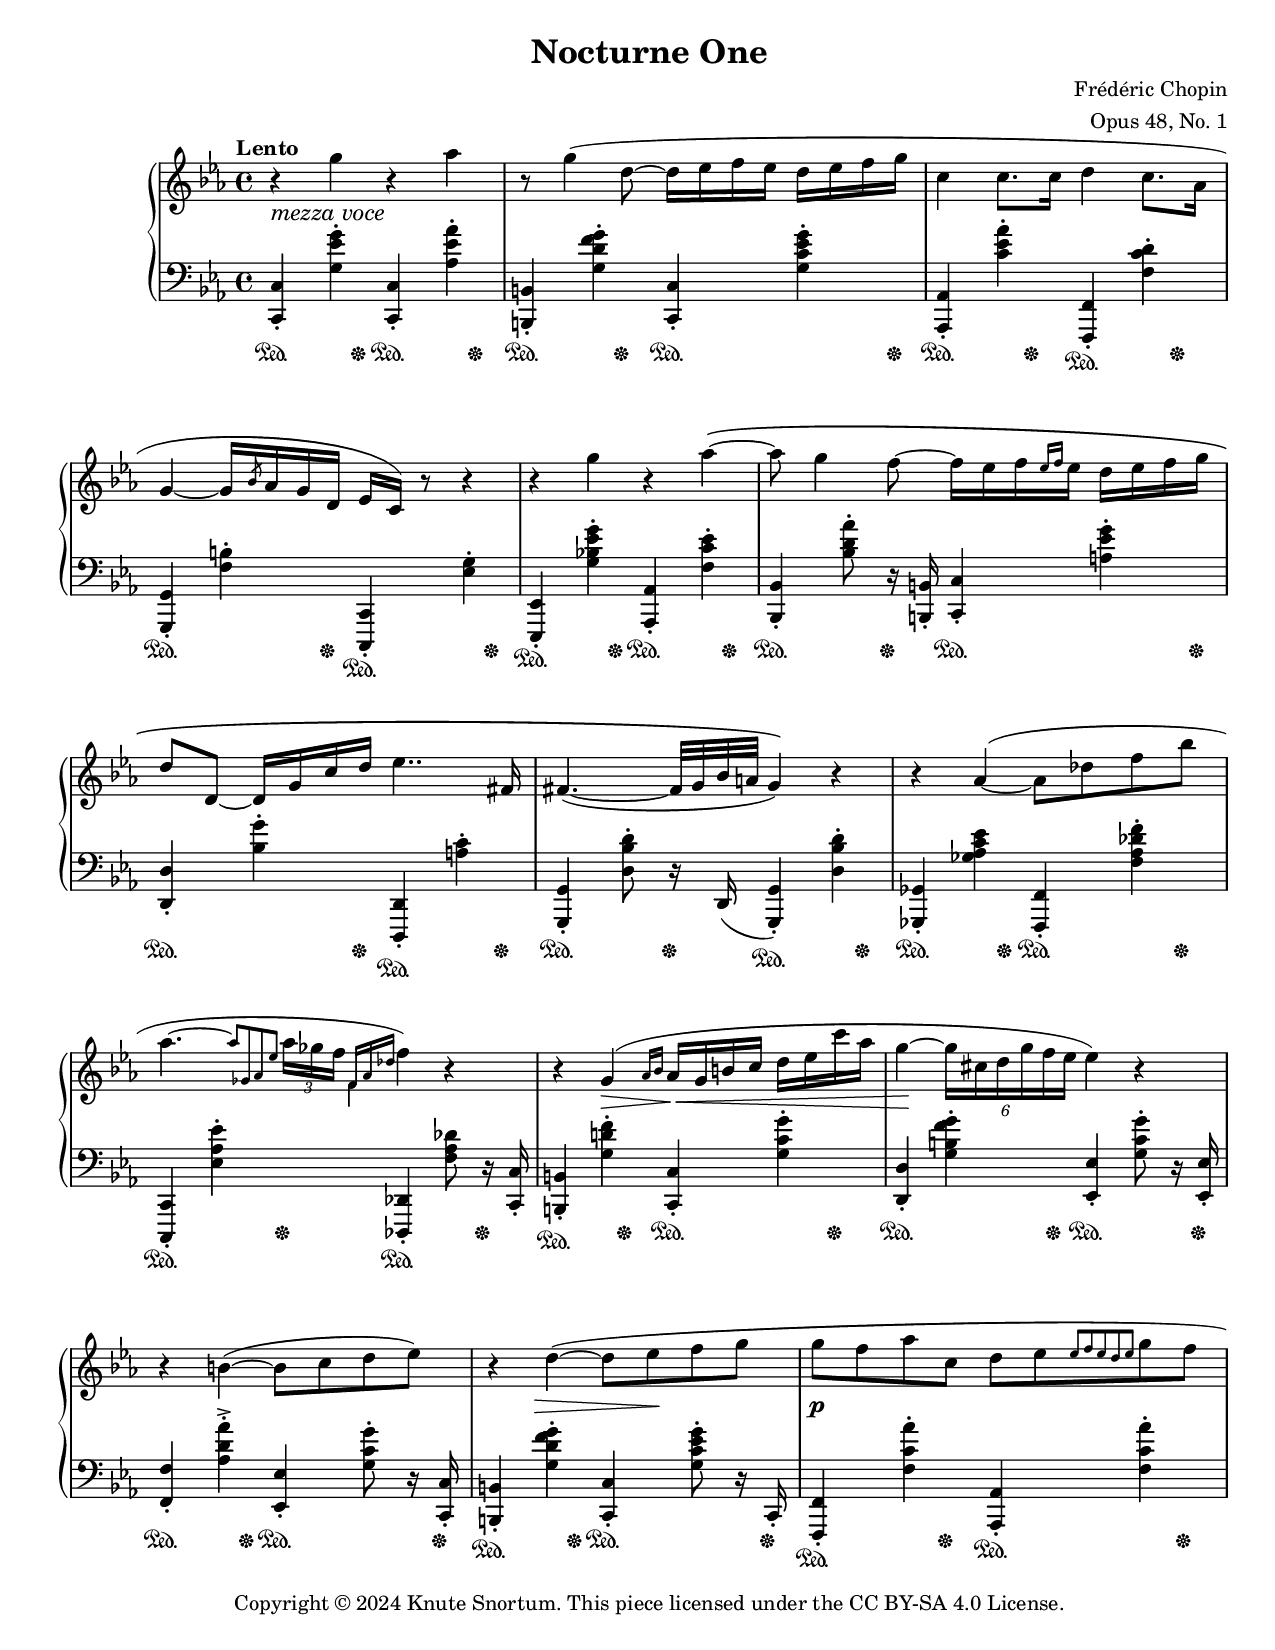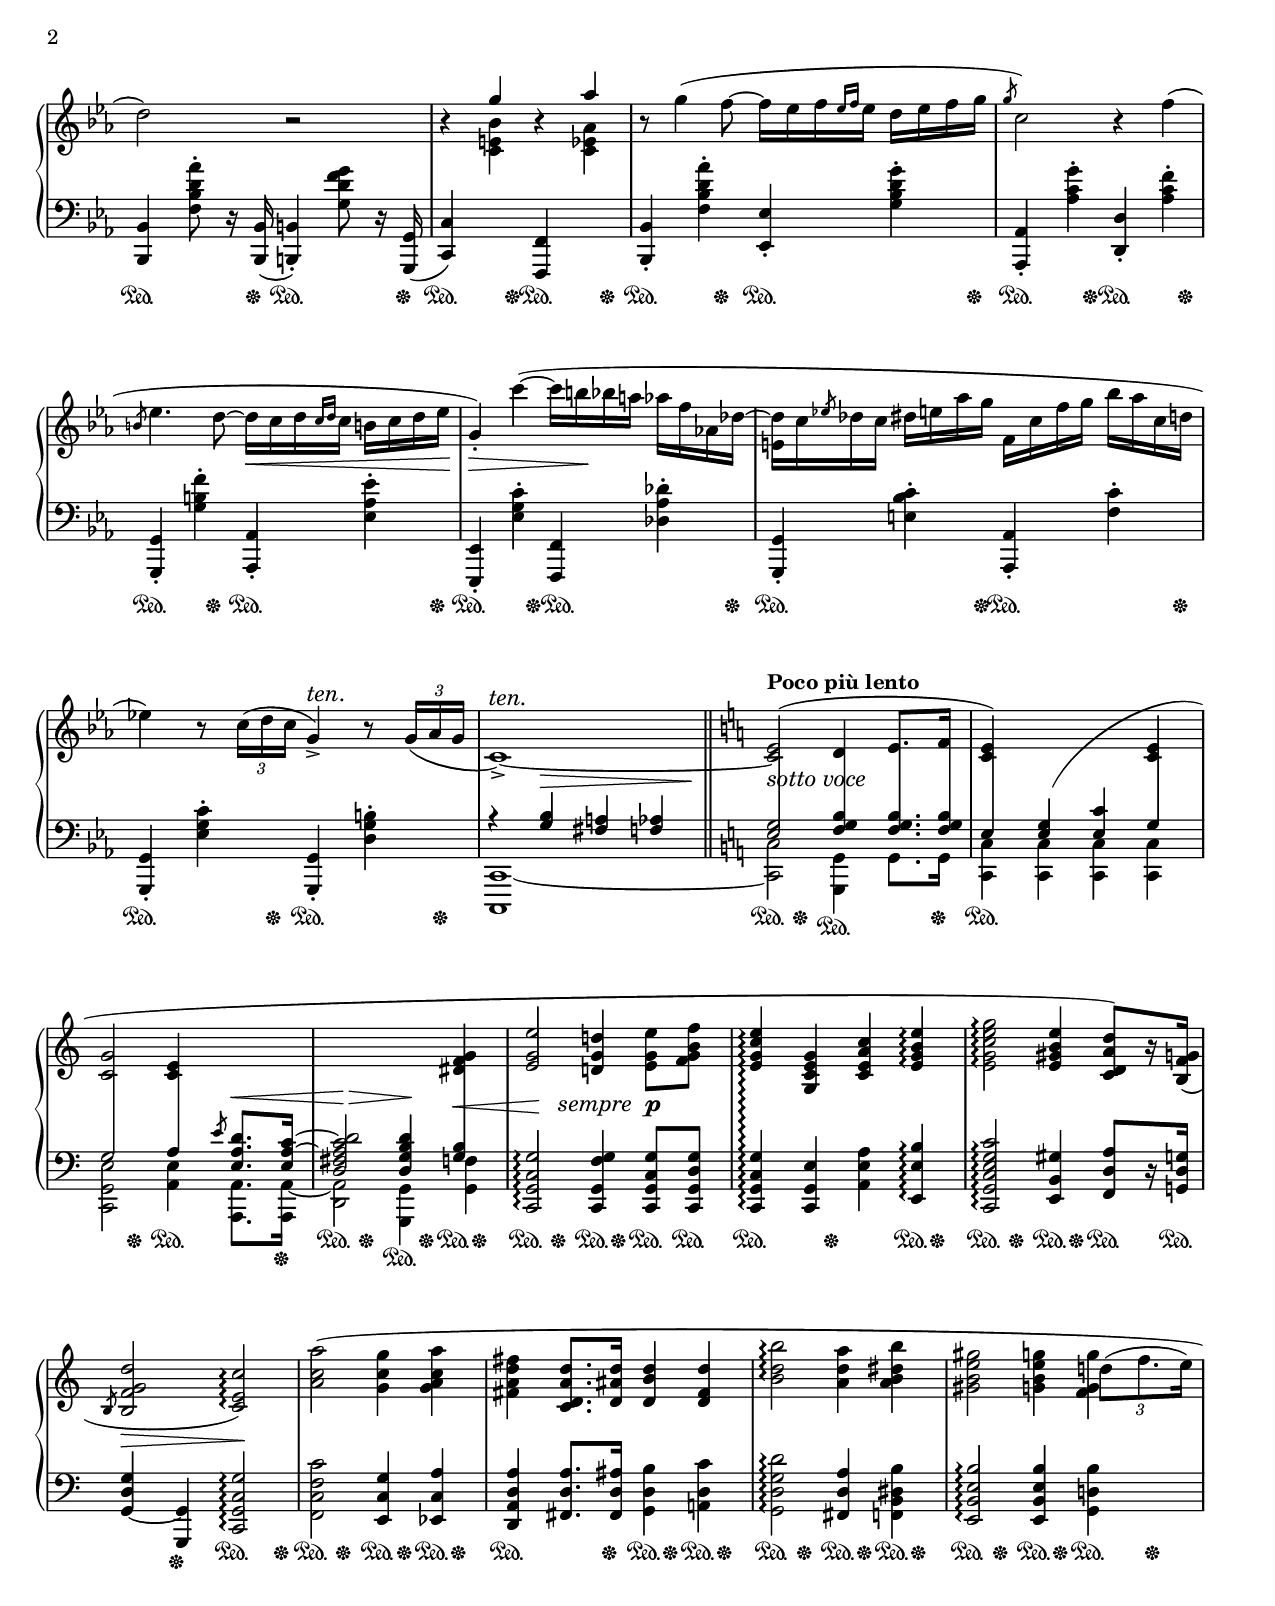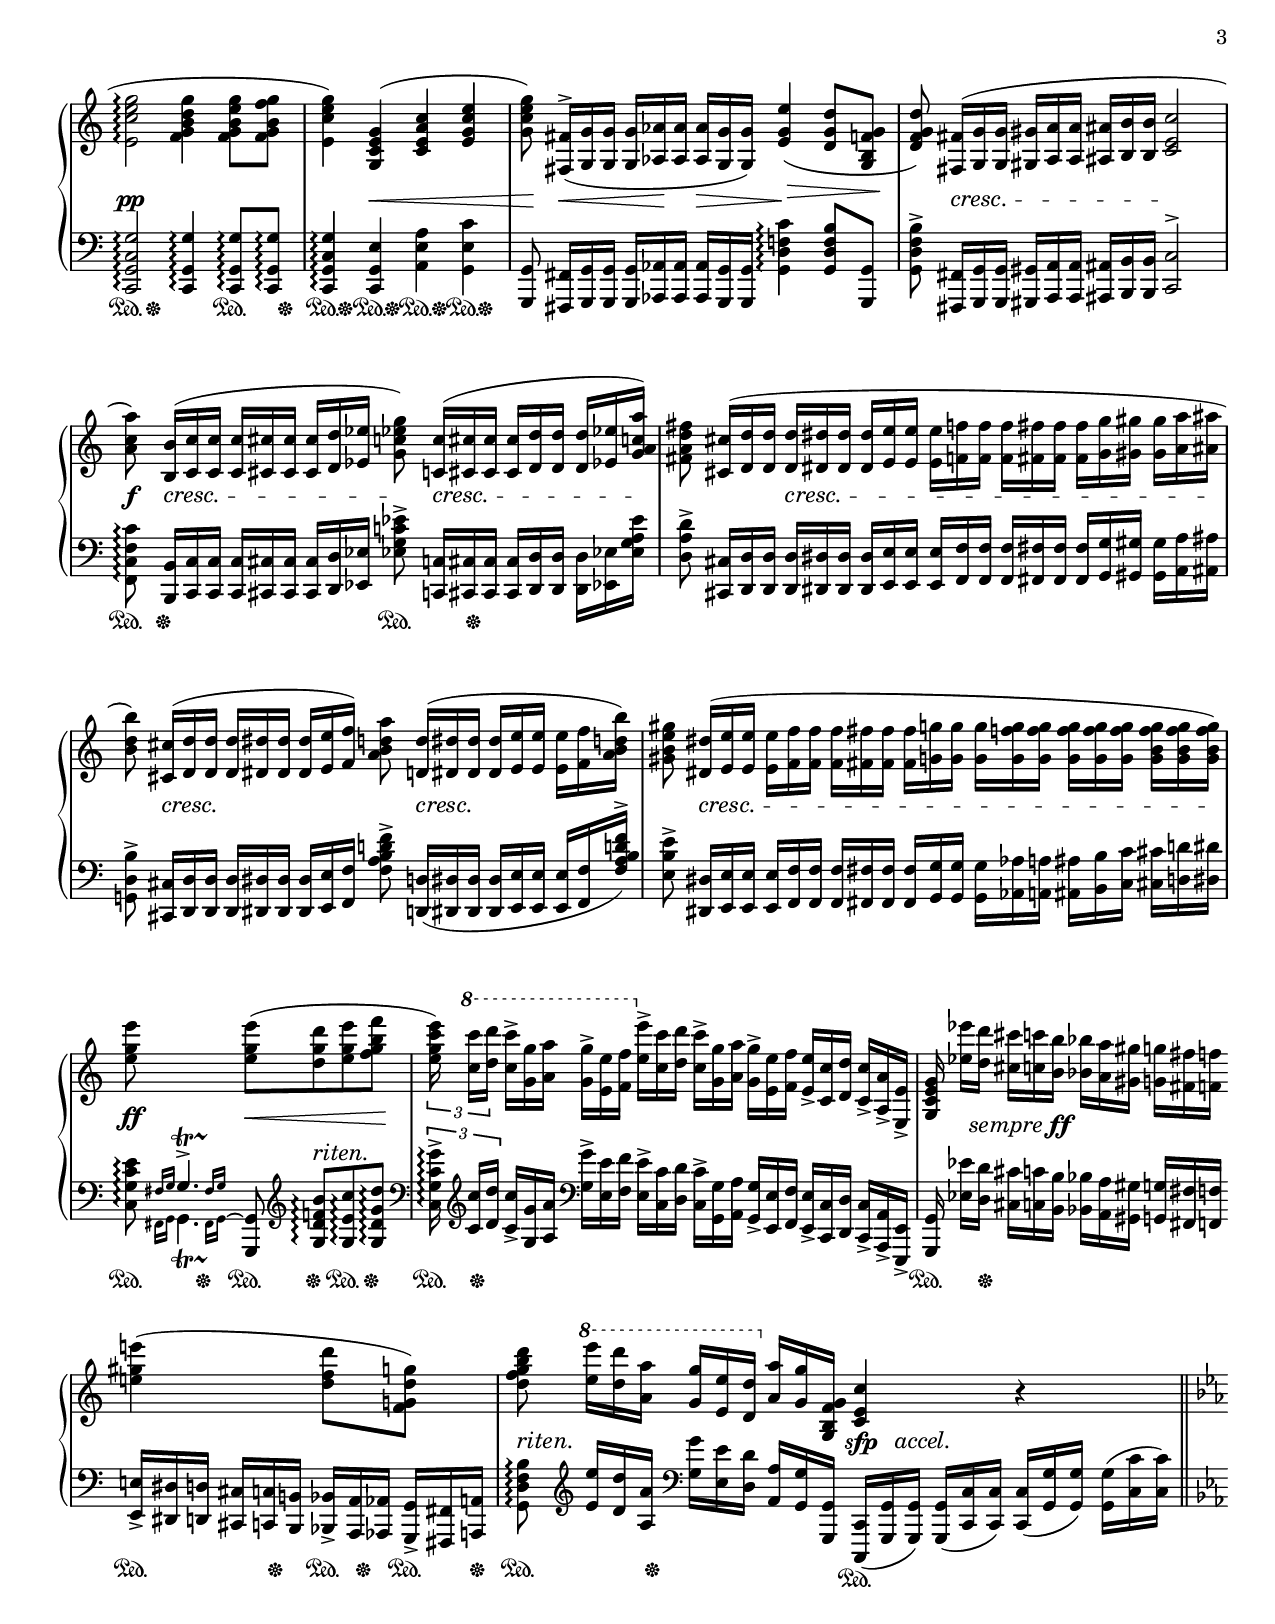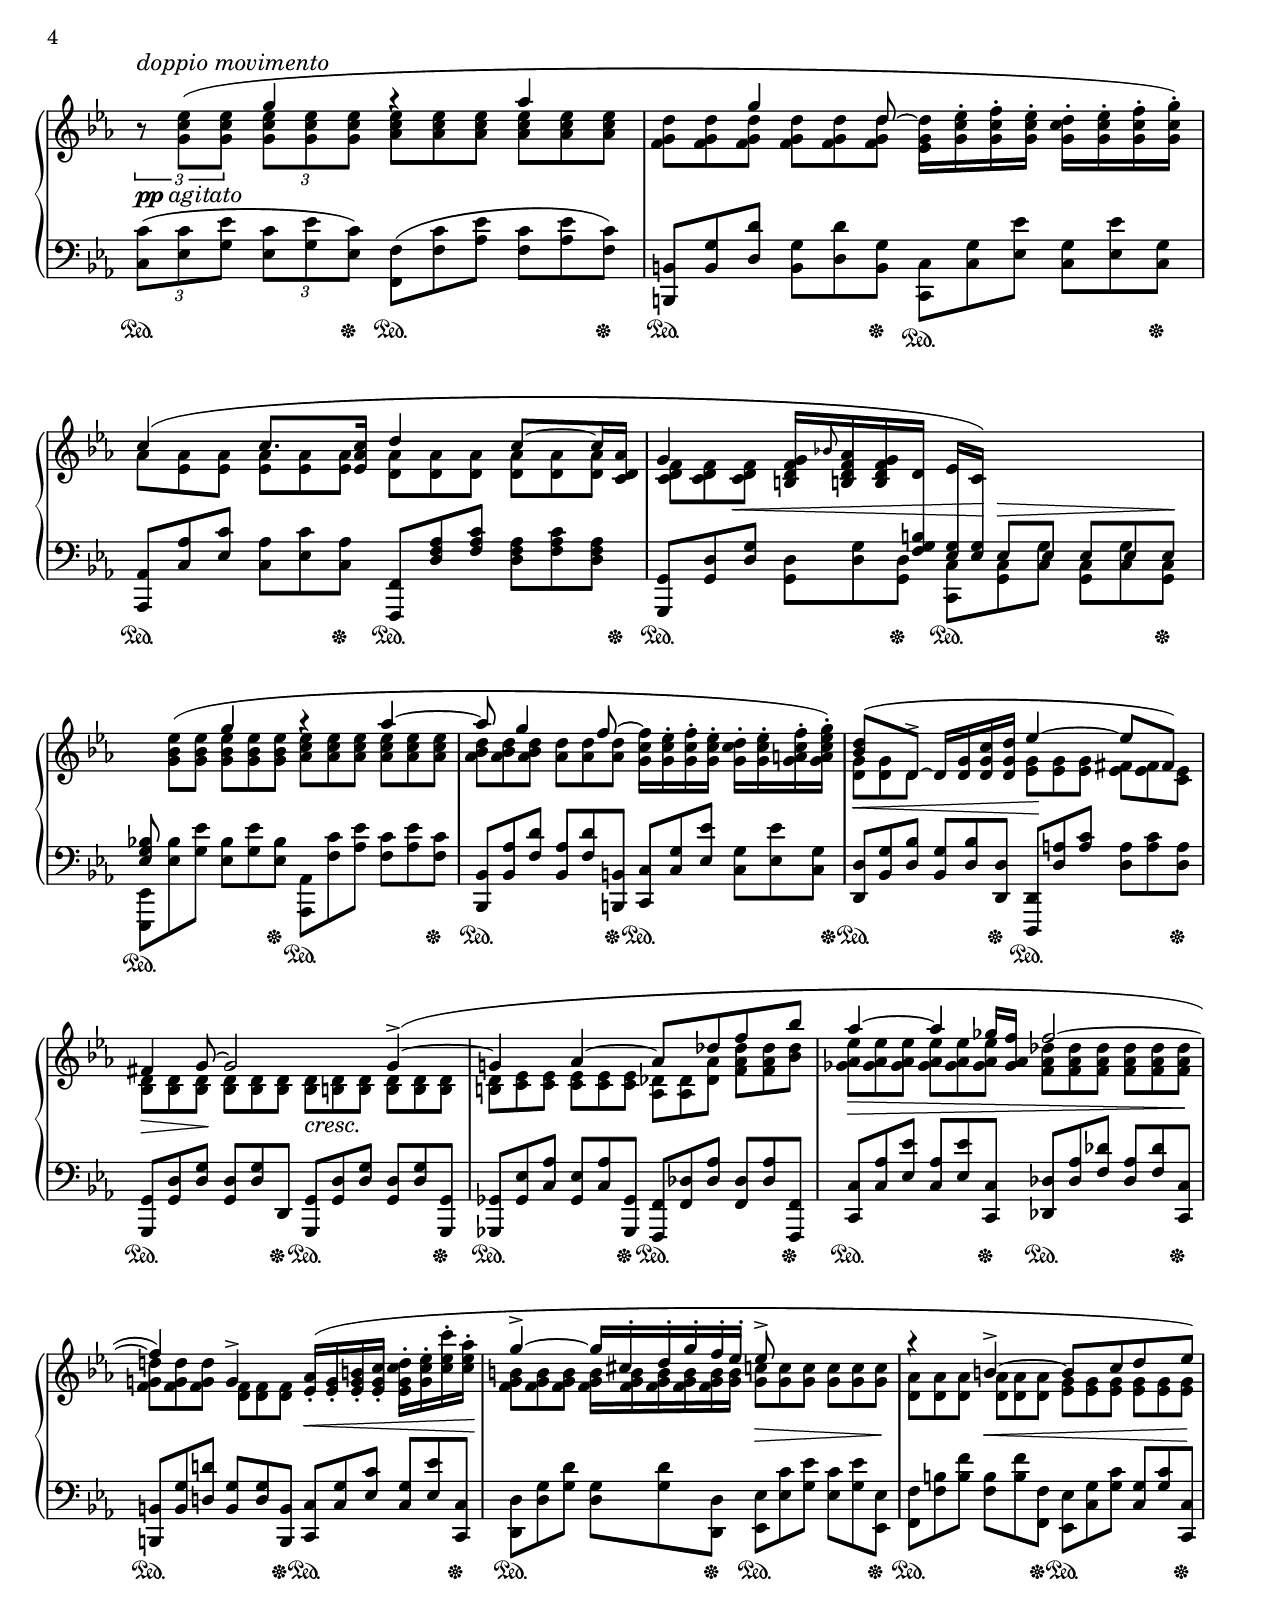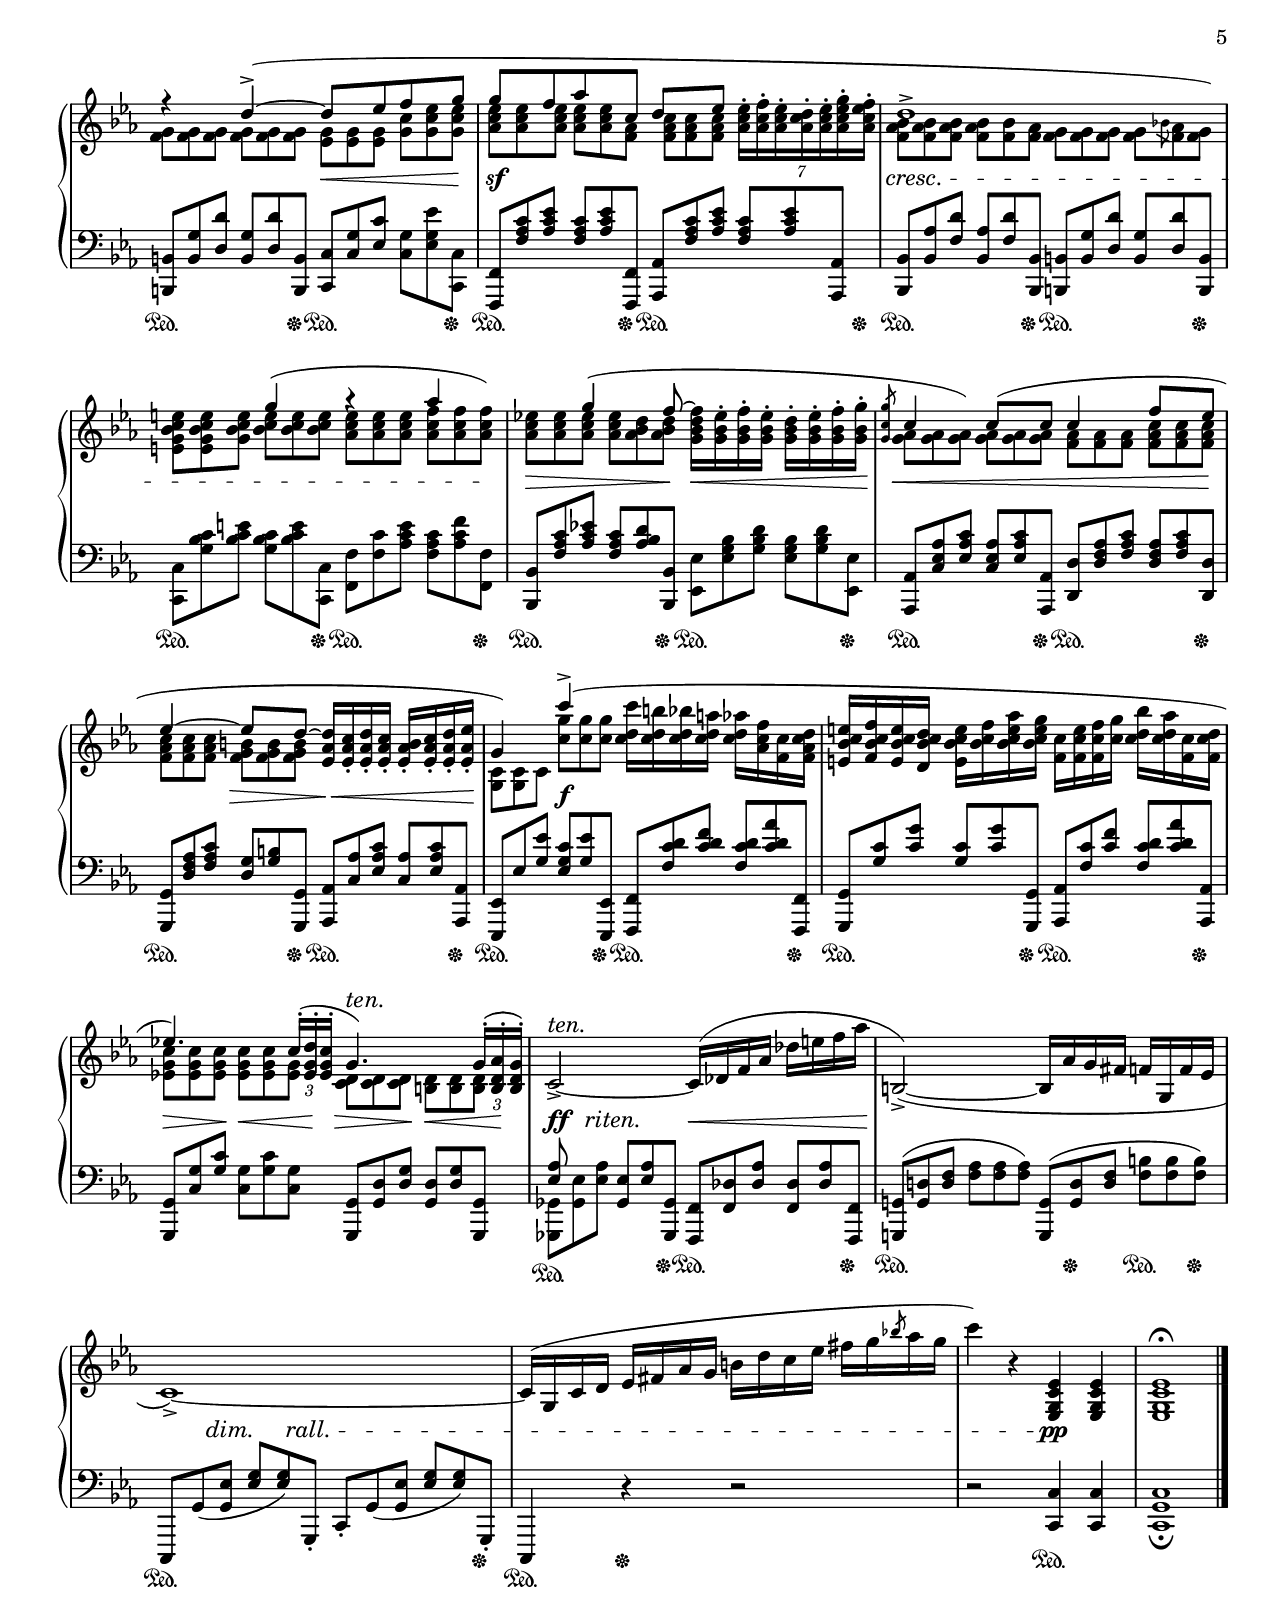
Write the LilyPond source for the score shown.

\version "2.24.0"

%...+....1....+....2....+....3....+....4....+....5....+....6....+....7....+....
\version "2.24.0"

#(set-global-staff-size 18)

\header {
  title = ##f
  composer = ##f
  opus = ##f
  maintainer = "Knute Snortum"
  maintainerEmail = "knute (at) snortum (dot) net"
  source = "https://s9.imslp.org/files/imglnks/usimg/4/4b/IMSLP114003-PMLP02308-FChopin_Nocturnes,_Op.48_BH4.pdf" % SrcA
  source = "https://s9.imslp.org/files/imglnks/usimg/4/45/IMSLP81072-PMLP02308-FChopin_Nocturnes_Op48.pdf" % SrcB
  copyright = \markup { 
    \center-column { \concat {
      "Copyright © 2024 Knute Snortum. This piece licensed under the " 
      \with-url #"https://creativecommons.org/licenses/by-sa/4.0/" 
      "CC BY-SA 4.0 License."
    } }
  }
}

\paper {
  ragged-right = ##f
  ragged-last-bottom = ##f
  min-systems-per-page = 5

  system-system-spacing =
    #'((basic-distance . 8) 
       (minimum-distance . 4)
       (padding . 2)
       (stretchability . 60)) % defaults: 12, 8, 1, 60

  last-bottom-spacing = 
    #'((basic-distance . 6)
       (minimum-distance . 4)
       (padding . 3)
       (stretchability . 30)) % defaults 1, 0, 1, 30
    
  top-system-spacing.minimum-distance = 10
    
  #(set-paper-size "letter")
  
  two-sided = ##t
  inner-margin = 12\mm
  outer-margin = 8\mm
    
  tocTitleMarkup = \markup \huge \bold \column {
    \fill-line { "Table of Contents" }
    \hspace #1
  }
  tocItemMarkup = \tocItemWithDotsMarkup
  print-all-headers = ##t
}

\layout {
  \context {
    \Score
    \omit BarNumber
    \override Slur.details.free-head-distance = 0.5 % 0.75
  }
  \context {
    \Voice
    \override Tie.minimum-length = 3
  }
  % Helps keep dynamics from intersecting the span bar line.
  \context { 
    \Dynamics
    \consists Pure_from_neighbor_engraver
    \remove Bar_engraver
  }
}

% Better dynamic performance
\midi {
  \context {
    \Staff
    \consists "Dynamic_performer"
  }
  \context {
    \Voice
    \remove "Dynamic_performer"
  }
  \context {
    \Score
    midiMinimumVolume = #0.20
    midiMaximumVolume = #0.99
  }  
}

%...+....1....+....2....+....3....+....4....+....5....+....6....+....7....+....

\version "2.24.0"
\language "english"

\version "2.24.0"

%
% Scheme functions
%

dimRall =
  #(make-music 'DecrescendoEvent 'span-direction START 'span-type 'text
               'span-text "dim.     rall.")

%
% Redefine
%

staffUp   = \change Staff = "upper"
staffDown = \change Staff = "lower"

sd = \sustainOn
su = \sustainOff

hideNoteHead = \once {
  \omit Stem
  \omit Dots
  \omit Flag
  \hideNotes
  \override NoteColumn.ignore-collision = ##t
}

tupletOff = {
  \omit TupletNumber
  \omit TupletBracket
}
tupletOn = {
  \undo \omit TupletNumber
  \undo \omit TupletBracket
}

connectArpeggios = \set Score.connectArpeggios = ##t
disconnectArpeggios = \set Score.connectArpeggios = ##f
tieToNextNote = \set tieWaitForNote = ##t

%
% Markup
%

mezzaVoce = \markup \large \italic "mezza voce"
sottoVoce = \markup \large \italic "sotto voce"
doppoiMovimento = \markup \large \italic "doppio movimento"
aTempo = \markup \large \italic "a tempo"
pocoRitenuto = \markup \large \italic "poco ritenuto"
ten = \markup \large \italic ten.
rit = \markup \large \italic rit.
rall = \markup \large \italic rall.
riten = \markup \large \italic riten.
accel = \markup \large \italic accel.
crescMarkup = \markup \large \italic cresc.
ritenuto = \markup \large \italic ritenuto
stretto = \markup \large \italic stretto
smorz = \markup \large \italic smorz.
sempreP = 
  \markup \whiteout \pad-markup #0.5 { \large \italic sempre \dynamic p }
sempreFf = \markup { \large \italic sempre \dynamic ff }
ppAgitato = \markup { \dynamic pp \large \italic agitato }
trillSharp = \markup \teeny \sharp


%%% Positions and shapes %%%

slurShapeA = \shape #'(
                        ((0 . 0) (0 . 0) (0 . 2) (0 . 2))
                        ((0 . 0) (0 . -1) (0 . 0) (0 . 0))
                        ) \etc
slurShapeB = \shape #'(
                        ((0 . 0.5) (0 . 0.5) (0 . 0) (0 . 0))
                        ((0 . 0) (0 . 0) (0 . 0) (0 . 0))
                        ) \etc
slurShapeC = \shape #'(
                        ((0 . 3) (0 . 3) (0 . 0) (0 . 0))
                        ((0 . 0) (0 . 0) (0 . 0) (0 . 1))
                        ) \etc
slurShapeD = \shape #'((0 . -1) (0 . -1) (0 . 0) (0 . 0)) \etc
slurShapeE = \shape #'(
                        ((0 . 3) (3 . 3) (0 . 0) (0 . 0.5))
                        ((0 . 0) (0 . 0) (0 . 0) (0 . 0))
                        ) \etc
slurShapeF = \shape #'((0 . 1) (0 . 3.5) (0 . 1) (0 . 0)) \etc
slurShapeG = \shape #'((0 . 1) (0 . 3.5) (0 . 1) (0 . 0)) \etc
slurShapeH = \shape #'(
                        ((0 . 3) (0 . 1.5) (0 . -1.5) (0 . 0))
                        ((0 . 0) (0 . 0) (0 . 0) (0 . 0))
                        ) \etc
slurShapeI = \shape #'((0 . -0.5) (0 . 2) (0 . 0) (0 . 0)) \etc
slurShapeJ = \shape #'((0 . 3) (0 . 3) (0 . 2.5) (0 . 2)) \etc
slurShapeK = \shape #'((0 . 2.5) (0 . 2.5) (0 . 2) (0 . 1)) \etc

tieShapeA = \shape #'((1.5 . 0.5) (2 . 0) (0 . 0) (0 . 0)) \etc

clefSpaceA = \once \override Score.Clef.X-extent = #'(-1 . 2.5)
clefSpaceB = \once \override Score.Clef.X-extent = #'(-0.25 . 1.5)
clefSpaceC = \once \override Score.Clef.X-extent = #'(1 . 1.5)

beamPositionsA = \once \override Beam.positions = #'(4 . 3)
beamPositionsB = \once \override Beam.positions = #'(3.5 . 4)
beamPositionsC = \once \override Beam.positions = #'(4 . 3)
beamPositionsD = \override Beam.positions = #'(4 . 4)
beamPositionsOff = \revert Beam.positions

%%% Music %%%

global = {
  \time 4/4
  \key c \minor
}

rightHandUpper = \relative {
  r4 g'' r af |
  r8 g4-\slurShapeA ( d8~  d16 ef f ef  d ef f g |
  c,4 c8. c16 d4 c8. af16 |
  g4~ \beamPositionsA g16 \slashedGrace { bf8*1/2 } af16 g d  ef c) r8 r4 |
  r4 g'' r af~-\slurShapeB \( |
  af8 g4 f8~ f16[ ef f \grace { ef16 f } ef]  d ef f g |
  d8 d,~ d16 g c d  ef4.. fs,16 |
  fs4.~( \beamPositionsB fs32 g bf a  g4)\) r |
  
  \barNumberCheck 9
  r4 af~-\slurShapeC ( af8 df f bf |
  af4.~ \grace { af8*1/2 gf, af ef' } \tuplet 3/2 { af16 gf f }
    \grace { << { f,16*1/2[ af df] } \\ { f,4*1/8 } >> } f'4) r |
  r4 g,( \grace { af16 bf } af g b c  d ef c' af |
  g4~ \tuplet 6/4 { g16 cs, d g f ef } ef4) r |
  r4 b4~( b8 c d ef) |
  r4 d~( d8 ef f g |
  g8 f af c,  d[ ef \grace { ef8*1/2 f ef d ef } g8 f] |
  d2) r |
  
  \barNumberCheck 17
  r4 \voiceOne g \oneVoice r \voiceOne af |
  \oneVoice r8 g4-\slurShapeD ( f8~ f16[ ef f \grace { ef f } ef]  d ef f g |
  \slashedGrace { g8*1/2 } c,2) r4 f( |
  \slashedGrace { b,8 } ef4. d8~ d16[ c d \grace { c16*1/2 d } c16]  b! c d
    ef |
  g,4-.) c'~( c16 b bf a  af f af,! df~ |
  \stemDown <e, df'>16[ c' \slashedGrace { ef!8*1/2 } df16 c]  ds e af g
    f, c' f g  bf af c, d |
  \stemNeutral ef!4) r8 \tuplet 3/2 { c16( d c } g4)->^\ten r8 
    \tuplet 3/2 { g16( af g } |
  c,1->~)^\ten | 
  \bar "||"
  \key c \major
  
  \barNumberCheck 25
  \voiceOne <c e>2( d4 e8. f16 |
  <c e>4) \staffDown <e, g>-\slurShapeE ( <e c'> \staffUp <c' e>4 | 
  <c g'>2 <c e>4 \staffDown \slashedGrace { e8 } <e, a d>8. <e a c>16~ |
  <d fs a c d>2 <d g b d>4 \staffUp <ds' f g>4 |
  \oneVoice <e g e'>2 <d! g d'!>4 <e g e'>8 <f g b f'> |
  \connectArpeggios <e g c e>4\arpeggio <g, c e g> <c e a c> 
    \disconnectArpeggios <e g b e>\arpeggio |
  <e g c e g>2\arpeggio <e gs b e>4 <c d a' d>8[) r16 <b f' g>16]( |
  \slashedGrace { b8*1/2 } <b f' g d'>2 <c e c'>)\arpeggio |
  
  \barNumberCheck 33
  <a' c a'>2( <g c g'>4 <g a c a'> |
  <fs a d fs>4 <c d a' d>8. <d as' d>16 <d b' d>4 <d fs d'> |
  <b' d b'>2\arpeggio <a d a'>4 <a b ds b'> |
  <gs b e gs>2 <g b e g>4 \voiceFour <f g g'> |
  \oneVoice <e c' e g>2\arpeggio <f g b d g>4 <f g b e g>8 < f g b f' g> |
  <e c' e g>4) <g, c e g>( <c e a c> <e g c e> |
  <g c e g>8)\noBeam \tupletOff \tuplet 3/2 8 { <fs, fs'>16^>( <g g'> q
    q[ <af af'> q]  q <g g'> q) } <e' g e'>4( <d g d'>8 <g, b f' g> |
  <d' f g d'>8)\noBeam \tuplet 3/2 8 { <fs, fs'>16( <g g'> q  <gs gs'>[ <a a'>
    q]  <as as'> <b b'> q } <c e c'>2 |
  
  \barNumberCheck 41
  <a' c a'>8)\noBeam \tuplet 3/2 8 { <b, b'>16( <c c'> q  q[ <cs cs'> q] 
    q <d d'> <ef ef'> } <g c ef! g>8)\noBeam \tuplet 3/2 8 { 
    <c, c'>16^( <cs cs'> q  q[ <d d'> q]  \stemUp q <ef! ef'!> <g a c a'>) } |
  \stemNeutral <fs a d fs>8\noBeam \tuplet 3/2 8 { <cs cs'>16( <d d'> q  q[ 
    <ds ds'> q]  q[ <e e'> q]  q[ <f f'> q]  q[ <fs fs'> q]  q[ <g g'> 
    <gs gs'>]  q[ <a a'> <as as'>] } |
  <b d b'>8)\noBeam \tuplet 3/2 8 { <cs, cs'>16^( <d d'> q  q[ <ds ds'> q] 
    q <e e'> <f f'>) } <a b d a'>8\noBeam \tuplet 3/2 8 { <d, d'>16( <ds ds'>
    q  q[ <e e'> q]  q <f f'> <a b d b'>) } |
  <gs b e gs>8\noBeam \tuplet 3/2 8 { <ds ds'>16( <e e'> q  q[ <f f'> q] q[ 
    <fs fs'> q]  q[ <g g'> q]  q[ <g f' g> q]  q[ q q]  <g b f' g>[ q q]) } |
  <e' g e'>8\noBeam \staffDown \voiceOne \grace { fs,,16 g } \afterGrace 
    g4.->\startTrillSpan { fs16\stopTrillSpan g } \staffUp \oneVoice
    <e'' g e'>8( <d g d'> <e g e'> <f g b f'> |
  \tupletOn \tuplet 3/2 { <e g c e>16) \ottava 1 <c' c'>[ <d d'>] }
    \tupletOff \tuplet 3/2 8 { 
      <c c'>->[ <g g'> <a a'>] <g g'>->[ <e e'> <f f'>]  \ottava 0 <e e'>->[
      <c c'> <d d'>]  <c c'>->[ <g g'> <a a'>]  <g g'>->[ <e e'> <f f'>]
      <e e'>->[ <c c'> <d d'>]  <c c'>->[ <a a'>-> <e e'>->] 
    } |
  \tuplet 3/2 8 {
    <g c e g>16 <ef'' ef'>[ <d d'>]  <cs cs'>[ <c c'> <b b'>]  <bf bf'>[ <a a'>
    <gs gs'>]  <g g'>[ <fs fs'> <f f'>]  
  } <e' gs e'>4( <d f d'>8 <f, g! d' g>) |
  <d' f g b d>8\noBeam \tuplet 3/2 8 { \ottava 1 <e' e'>16[ <d d'> <a a'>]
    <g g'>[ <e e'> <d d'>]  \ottava 0 <a a'>[ <g g'> <g, b f' g>]
  } <c e c'>4 r |  
  
  \barNumberCheck 49
  \bar "||"
  \key c \minor 
  \voiceOne s4^\doppoiMovimento g'' a\rest af
  \tuplet 3/2 4 { s4 g4 s8 d~ } \hideNoteHead d4 s |
  c4( c8. <ef, af c>16 d'4 \tuplet 3/2 { c8*2~[ c16 <c, d af'>] } |
  g'4 \beamPositionsC <b, d f g>16 \grace { bf'!8 } <b,! d f af>16 <b d f g> d
    \tuplet 3/2 4 { ef c) s4 } s4 | 
  s4 g'' a\rest af~ |
  af8 g4 f8~ \hideNoteHead f4 s |
  \tuplet 3/2 { <bf, d>8*2( d,8->~ } d16 <d g> <d g c> <d g d'>  ef'4~ ef8
    fs,) |
  \tuplet 3/2 { fs4 g8~ } g2 g4->~-\slurShapeH ( |
  
  \barNumberCheck 57
  g!4 af~ \tuplet 3/2 { af8*2[ df8 f8*2 bf8] } |
  af4~ \tuplet 3/2 { af4 gf16 <gf, af f'> } f'2~ |
  f4) g,->  \oneVoice <ef af>16-.-\slurShapeI ( <ef g>-. <ef g b>-. <ef g c>-.
    <ef g c d>-. <g c ef>-. <c ef c'>-. <c ef af>-. |
  \voiceOne g'4->~ \tuplet 3/2 { g16 cs,-. d-. g-. f-. ef-. } ef8-> s4. |
  r4 b->~ \tuplet 3/2 { b8*2[ c8 d8*2 ef8]) } |
  r4 d->~( \tuplet 3/2 { d8*2[ ef8 f8*2 g8]} |
  \tuplet 3/2 { g8*2[ f8 af8*2 c,8]  d8*2 ef8 } \oneVoice \tupletOn 
    \tuplet 7/4 { <af, c ef>16-. <af c f>-. <af c ef>-. <af c d>-. <af c ef>-.
    <af c ef g>-. <af c ef f>-.
  } |
  \tupletOff
  << 
    { \tuplet 3/2 { s2. s4. s4 \hideNoteHead g8) } } 
    \new Voice { \voiceOne d'1-> } 
  >> |
  
  \barNumberCheck 65
  s4 \voiceOne g a\rest af 
  \tuplet 3/2 { s4 g s8 f~ } \hideNoteHead f4 s |
  \slashedGrace { <g, c g'>8 } \tuplet 3/2 4 { c4*3/2  c8*2( c8  c4*3/2 f8*2 
    ef8 } |
  \tuplet 3/2 4 { ef4*3/2~ ef8*2 d8~ } \oneVoice <ef, af d>16 <ef af c>-.
    <ef af d>-. <ef af c>-.  <ef af b>-. <ef af c>-. <ef af d>-. 
    <ef af ef'>-. |
  \voiceOne g4) c'->( \oneVoice <c, d c'>16 <c d b'> <c d bf'> <c d a'>
    <c d af'> <af c f> <f c'> <f af c d> |
  <e bf' c e>16 <f bf c f> <e bf' c e> <d bf' c d>  <e bf' c e> <bf' c f>
    <bf c e af> <bf c e g>  <f c'> <f c' e> <f c' f> <c' g'>  <c d bf'>
    <c d af'> <f, c'> <f c' d> |
  \voiceOne \tuplet 3/2 4 { ef'!4.) s4 \tupletOn \tupletDown \tuplet 3/2 { 
    c16-.( <ef, g d'>-. <ef g c>-. } \tupletOff g4.)^\ten s4 \tupletOn 
    \tuplet 3/2 { g16-.( <b, d af'>-. <b d g>-.) } } |
  \oneVoice c2->~^\ten c16( df f af  df e f af |
  
  \barNumberCheck 73
  b,,2->)~( b16 af' g fs  f g, f' ef |
  c1->)~ |
  c16( g c d  ef fs af g  b d c ef fs g \slashedGrace { bf!8*1/2 } af16 g |
  c4) r <ef,,, g c ef> q |
  q1\fermata 
  \bar "|."
}

rightHandLower = \relative {
  s1 * 8 |
  
  \barNumberCheck 9
  s1 * 8 |
  
  \barNumberCheck 17
  s1 * 8 |
  
  \barNumberCheck 25
  s1 * 8 |
  
  \barNumberCheck 33
  s1 * 3 |
  s2. \voiceTwo \tuplet 3/2 { d''!8^( f8. e16) }
  s1 * 4 |
  
  \barNumberCheck 41
  s1 * 8 |
  
  \barNumberCheck 49
  \tuplet 3/2 4 { b8\rest <g c ef>-\slurShapeF ^( q  q q q } \tupletOff 
    \tuplet 3/2 4 { 
    <af c ef> q q  q q q |
  <f g d'>8 q q  q q q } <ef g d'>16 <g c ef>^. <g c f>^. <g c ef>^.  <g c d>^.
    <g c ef>^. <g c f>^. <g c g'>^.) |
  \tuplet 3/2 4 { af8 <ef af> q  q q q  <d af'> q q  q q q | }
  \tuplet 3/2 { <c d f>8 q q } s2. |
  \tuplet 3/2 4 { 
    s8 <g' bf ef>-\slurShapeG ^( q  q q q  <af c ef> q q  q q q 
  } |
  \tuplet 3/2 4 { <af bf d> q q  <af d> q q } <g c f>16 <g c ef>^. <g c f>^.
    <g c ef>^.  <g c d>^. <g c ef>^. < g a c f>^. <g a c ef g>^.) |
  \tuplet 3/2 4 { <d g>8 q d } s4 \tuplet 3/2 4 { <ef g>8 q q  <ef fs> q
      <c ef> |
    <bf d>8 q q  q q q  q <b d> q  q q q |
    
    \barNumberCheck 57
    q8 <c ef> q  q q q  <af df> q <df af'>  <f af df> q <bf df> |
    <gf af ef'>8 q q  q q q  <f af df> q q  q q q |
    <f g! d'!>8 q q  <d f> q q
  } s2 |
  \tuplet 3/2 4 {  
    <f g b>8 q q  q16 q q q q <g b>  <g c>8 q q  q q q |
    <d af'>8 q q  q q q  <ef g> q q  q q q |
    <f g>8 q q  q q q <ef g> q q  <g c> <g c ef> q |
    <af c ef>8 q q  q q <f af>  <f af c> q q 
  } s4 |
  \tuplet 3/2 4 {
    <f af bf>8 q q  q <f bf> <f af>  <f g> q q  q \slashedGrace { bf! } <f af>
      <f g> |
      
    \barNumberCheck 65
    <e g bf c e>8 q <g bf c e>  <bf c e>-\slurShapeJ ^( q q  <af c e> q q 
      <af c f> q q) |
  } 
  \tuplet 3/2 4 { <af c ef!> q q-\slurShapeK ^(  q <af bf d> q } <g bf d f>16
    <g bf ef>^. <g bf f'>^. <g bf ef>^.  <g bf d>^. <g bf  ef>^.  <g bf f'>^.
    <g bf g'>^. |
  \tuplet 3/2 4 { <g af>8 q q)  q q q  <f af> q q  <f af c> q q } |
  \tuplet 3/2 4 { q8 q q  <f g b> q q } s2 |
  \tuplet 3/2 4 { <g, c>8 q c  <c' g'> q q } s2 |
  s1 |
  \tuplet 3/2 4 { <ef,! g c>8 q q  q q <ef g>  <c d> q q  <b d> q q } |
  \voiceThree \staffDown <ef, af>8 s4. s2 |
}

rightHand = {
  \global
  <<
    \new Voice \rightHandUpper
    \new Voice \rightHandLower
  >>
}

leftHandUpper = \relative {
  s1 * 8 |
  
  \barNumberCheck 9
  s1 * 8 |
  
  \barNumberCheck 17
  s1 * 7 |
  \voiceOne r4 <g bf> <fs a> <f af> |
  \key c \major
  
  \barNumberCheck 25
  \crossStaff { <e g>2 <f g b>4 \autoBeamOff q8. q16 } |
  \autoBeamOn \crossStaff e4 s2 \crossStaff g4 |
  \crossStaff { g2 a4 } s |
  s2. \crossStaff { <g b>4 } |
  s1 * 4 |
  
  \barNumberCheck 33
  s1 * 8 |
  
  \barNumberCheck 41
  s1 * 8 |
  
  \barNumberCheck 49
  s1 * 3 |
  s4 s8. \crossStaff { <f g b>16 \tupletOff \tuplet 3/2 { 
    \autoBeamOff <ef g>16 q \autoBeamOn \beamPositionsD ef8[ ef]  ef ef ef 
    \beamPositionsOff 
  } } |
  <ef g bf!>8 s4. s2 |
}

leftHandLower = \relative {
  <c, c'>4-. <g'' ef' g>-. <c,, c'>-. <af'' ef' af>-. |
  <b,, b'>4-. <g'' d' f g>-. <c,, c'>-. <g'' c ef g>-. |
  <af,, af'>4-. < c'' ef af>-. <f,,, f'>-. <f'' c' d>-. |
  <g,, g'>4-. <f'' b>-. <c,, c'>-. <ef'' g>-. |
  <ef,, ef'>4-. <g'' bf! ef g>-. <af,, af'>-. <f'' c' ef>-. |
  <bf,, bf'>4-. <bf'' d af'>8-. r16 <b,, b'>-. <c c'>4-. <a'' ef' g>-. |
  <d,, d'>4-. <bf'' g'>-. <d,,, d'>-. <a''' c>-. |
  <g,, g'>4-. <d'' bf' d>8-. r16 d,( <g, g'>4-.) <d'' bf' d>-. |
  
  \barNumberCheck 9
  <gf,, gf'>4-. <gf'' af c ef> <f,, f'>-. <f'' af df f>-. |
  <c,, c'>4-. <ef'' af ef'>-. <df,, df'>-. <f'' af df>8 r16 <c, c'>-. |
  <b b'>4-. <g'' d'! f>-. <c,, c'>-. <g'' c g'>-. |
  <d, d'>4-. <g' b f' g>-. <ef, ef'>-. <g' c g'>8-. r16 <ef, ef'>-. |
  <f f'>4-. <af' d af'>-.-> <ef, ef'>-. <g' c g'>8-. r16 <c,, c'>-. |
  <b b'>4-. <g'' d' f g>-. <c,, c'>-. <g'' c ef g>8-. r16 c,,-. |
  <f, f'>4-. <f'' c' af'>-. <af,, af'>-. <f'' c' af'>-. |
  <bf,, bf'> <f'' bf d af'>8-. r16 <bf,, bf'>( <b b'>4-.) <g'' d' f g>8 r16 
    <g,, g'>( |
    
  \barNumberCheck 17
  <c c'>4) \staffUp \voiceTwo <c'' e bf'> \staffDown \oneVoice <f,,, f'>
    \staffUp \voiceTwo <c''' ef af> |
  \staffDown \oneVoice <bf,, bf'>4-. <f'' bf d af'>-. <ef, ef'>-. 
    <g' bf d g>-. |
  <af,, af'>4-. <af'' c g'>-. <d,, d'>-. <af'' c f>-. |
  <g,, g'>4-. <g'' b f'>-. <af,, af'>-. <ef'' af ef'>-. |
  <ef,, ef'>4-.  <ef'' g c>-. <f,, f'> <df'' af' df>-. |
  <g,, g'>4-. <e'' bf' c>-. <af,, af'>-. <f'' c'>-. |
  <g,, g'>4-. <ef'' g c>-. <g,, g'>-. <d'' g b>-. |
  \voiceTwo <c,, c'>1-\tieShapeA ~ |
  \key c \major
  
  \barNumberCheck 25
  <c' c'>2 <g g'>4 g'8. g16 |
  <c, c'>4 q q q |
  <c g' e'>2 <a' e'>4 <a, a'>8. q16~ |
  <d a'>2 <g, g'>4 <g' f'> |
  \oneVoice <c, g' c g'>2\arpeggio <c g' f' g>4 <c g' c g'>8 <c g' d' g> |
  <c g' c g'>4\arpeggio <c g' e'> <a' e' a> <e e' b'>\arpeggio |
  <c g' c e g c>2\arpeggio <e b' gs'>4 <f d' a'>8[ r16 <g! d' g!>] |
  q4~ <g, g'> <c g' c g'>2\arpeggio |
  
  \barNumberCheck 33
  <f c' f c'>2 <e c' g'>4 <ef c' a'> |
  <d a' d a'>4 <fs d' a'>8. <fs d' as'>16 <g d' b'>4 <a! d c'> |
  <g d' g d'>2\arpeggio <fs d' a'>4 <f b ds b'> |
  <e b' e b'>2\arpeggio q4 <g d'! b'>
  <c, g' c g'>2\arpeggio <c g' g'>4\arpeggio q8\arpeggio q\arpeggio |
  <c g' c g'>4\arpeggio <c g' e'> <a' e' a> <g e' c'> |
  <g, g'>8\noBeam \tupletOff \tuplet 3/2 8 { <fs fs'>16 <g g'> q
    q[ <af af'> q]  q <g g'> q } <g' d' f! c'>4\arpeggio <g d' f b>8 <g, g'> |
  <g' d' f b>8->\noBeam \tuplet 3/2 8 { <fs, fs'>16 <g g'> q  <gs gs'>[ <a a'>
    q]  <as as'> <b b'> q } <c c'>2^> |
  
  \barNumberCheck 41
  <f c' f c'>8\noBeam\arpeggio \tuplet 3/2 8 { <b, b'>16 <c c'> q  q[ <cs cs'>
    q]  q <d d'> <ef ef'> } <ef'! g c! ef>8->\noBeam \tuplet 3/2 8 { 
    <c, c'>16 <cs cs'> q  q[ <d d'> q]  q <ef! ef'!> <ef' g a ef'> } |
  <d a' d>8->\noBeam \tuplet 3/2 8 { <cs, cs'>16 <d d'> q  q[ <ds ds'> q]
    q[ <e e'> q]  q[ <f f'> q]  q[ <fs fs'> q]  q[ <g g'> <gs gs'>]
    q[ <a a'> <as as'>] } |
  <g! d' b'>8->\noBeam \tuplet 3/2 8 { <cs, cs'>16 <d d'> q  q[ <ds ds'> q] 
    q <e e'> <f f'> } <f' a b d! f>8->\noBeam \stemUp \tuplet 3/2 8 { 
    <d, d'>16_( <ds ds'> q  q[ <e e'> q]  q <f f'> <f' a b d! f>^>) } |
  \stemNeutral <e b' e>8->\noBeam \tuplet 3/2 8 { <ds, ds'>16 <e e'> q
    q[ <f f'> q]  q[ <fs fs'> q]  q[ <g g'> q]  q[ <af af'> <a a'>]
    <as as'>[ <b b'> <c c'>]  <cs cs'> <d d'!> <ds ds'> } |
  <c g' c e>8\noBeam\arpeggio \voiceTwo \grace { fs,16 g } \afterGrace 
    g4.\startTrillSpan { fs16\stopTrillSpan \tieToNextNote g^~ } \oneVoice 
    <g, g'>8\noBeam \clef treble <g'' d' f! b>\arpeggio^\riten 
    <g e' c'>\arpeggio <g d' g d'>\arpeggio |
  \tupletOn
  \tuplet 3/2 { 
      \clefSpaceC \clef bass <c, g' c g'>16->\arpeggio \clefSpaceB \clef treble
      <c' c'>[ <d d'>]
    }
    \tupletOff
    \tuplet 3/2 8 {
      <c c'>->[ <g g'> <a a'>]  \clefSpaceB \clef bass <g g'>->[ <e e'> <f f'>]
      <e e'>->[ <c c'> <d d'>]  <c c'>->[ <g g'> <a a'>]  <g g'>->[ <e e'>
      <f f'>]  <e e'>->[ <c c'> <d d'>]  <c c'>->[ <a a'>-> <e e'>->] 
    } |
  \tuplet 3/2 8 { 
    <g g'>16 <ef'' ef'>[ <d d'>]  <cs cs'>[ <c c'> <b b'>]  <bf bf'>[ <a a'>
    <gs gs'>]  <g g'>[ <fs fs'> <f f'>]  <e e'>->[ <ds ds'> <d d'>]  <cs cs'>[
    <c c'> <b b'>]  <bf bf'>->[ <a a'> <af af'>]  <g g'>->[ <fs fs'> <a a'>]
  } |
  <g' d' f b>8\noBeam\arpeggio \tuplet 3/2 8 { \clef treble <e'' e'>16[ <d d'> 
    <a a'>]  \clefSpaceA \clef bass <g g'>[ <e e'> <d d'>]  <a a'>[ <g g'> 
    <g, g'>] <c, c'>[( <g' g'> q])  q[( <c c'> q])  q[( <g' g'> q])  q[( <c c'>
    q]) 
  } |
  
  \barNumberCheck 49
  \key c \minor
  \tupletOn \tuplet 3/2 4 { <c c'>8( <ef c'> <g ef'>  <ef c'> <g ef'> 
      <ef c'>) } \tupletOff \tuplet 3/2 4 { 
      <f, f'>( <f' c'> <af ef'>  <f c'> <af ef'> <f  c'>) |
    <b,, b'>8 <b' g'> <d d'>  <b g'> <d d'> <b g'>  <c, c'> <c' g'> <ef ef'>
      <c g'> <ef ef'> <c g'> |
    <af, af'>8 <c' af'> <ef c'>  <c af'> <ef c'> <c af'>  <f,, f'> <d'' f af> 
      <f af c>  <d f af> <f af c> <d f af> |
    <g,, g'>8 <g' d'> <d' g>  \voiceTwo <g, d'> <d' g> <g, d'>  <c, c'> <g' c>
      <c g'>  <c g> <c g'> <g c> |
    <ef, ef'>8 <ef'' bf'> <g ef'>  <ef bf'> <g ef'> <ef bf'>  <af,, af'>
      <f'' c'> <af ef'>  <f c'> <af ef'> <f c'> |
    \oneVoice <bf,, bf'>8 <bf' af'> <f' d'>  <bf, af'> <f' d'> <b,, b'>
      \stemUp <c c'> <c' g'> <ef ef'>  \stemNeutral <c g'> <ef ef'> <c g'> |
    <d, d'>8 <bf' g'> <d bf'>  <bf g'> <d bf'> <d, d'>  <d, d'> <d'' a'> <a' c>
      <d, a'> <a' c> <d, a'> |
    <g,, g'>8 <g' d'> <d' g>  <g, d'> <d' g> d,  <g, g'> <g' d'> <d' g>
      <g, d'> <d' g> <g,, g'> |
      
    \barNumberCheck 57
    <gf gf'>8 <gf' ef'> <c af'>  <gf ef'> <c af'> <gf, gf'>  <f f'> <f' df'>
      <df' af'>  <f, df'> <df' af'> <f,, f'> |
    \stemUp <c' c'>8 <c' af'> <ef ef'>  <c af'> <ef ef'> <c, c'>  <df df'> 
      <df' af'> <f df'>  <df af'> <f df'> <c, c'> |
    <b b'>8 <b' g'> <d! d'!>  <b g'> <d g> <b, b'>  <c c'> <c' g'> <ef c'>
      <c g'> <ef ef'> <c, c'> |
    \stemNeutral <d d'>8 <d' g> <g d'>  <d g> <g d'> <d, d'>  <ef ef'> <ef' c'>
      <g ef'>  <ef c'> <g ef'> <ef, ef'> |
    <f f'>8 <f' b> <b f'>  <f b> <b f'> <f, f'>  <ef ef'> <c' g'> <g' c>
      <c, g'> <g' c> <c,, c'> |
    <b b'>8 <b' g'> <d d'>  <b g'> <d d'> <b, b'>  <c c'> <c' g'> <ef c'>
      <c g'> <ef g ef'> <c, c'> |
    <f, f'>8 <f'' af c> <af c ef>  <f af c> <af c ef> <f,, f'>  <af af'> 
      <f'' af c> <af c ef>  <f af c> <af c ef> <af,, af'> |
    <bf bf'>8 <bf' af'> <f' d'>  <bf, af'> <f' d'> <bf,, bf'>  <b b'> <b' g'>
      <d d'> <b g'> <d d'> <b, b'> |
      
    \barNumberCheck 65
    <c c'>8 <g'' bf c> <bf c e>  <g bf c> <bf c e> <c,, c'>  <f f'> <f' c'>
      <af c e>  <f af c> <af c f> <f, f'> |
    <bf, bf'>8 <f'' af c> <af c ef!>  <f af c> <af bf d> <bf,, bf'>  <ef ef'>
      <ef' g bf> <g bf d>  <ef g bf> <g bf d> <ef, ef'> |
    <af, af'>8 <c' ef af> < ef af c>  <c ef af> < ef af c> <af,, af'>  <d d'>
      <d' f af> < f af c>  <d f af> < f af c> <d, d'> |
    <g, g'>8 <d'' f af> <f af c>  <d g> <g b> <g,, g'> <af af'> <c' af'>
      <ef af c> <c af'> <ef af c> <af,, af'> |
    <ef ef'>8 ef'' <g ef'>  <ef g c> <g ef'> <ef,, ef'>  <f f'> <f'' c' d>
      <c' d f>  <f, c' d> <c' d af'> <f,,, f'> |
    <g g'>8 <g'' c> <c g'>  <g c> <c g'> <g,, g'>  <af af'> <f'' c'> <c' f> 
      \stemUp <f, c' d> <c' d af'> <af,, af'> \stemNeutral |
    <g g'>8 <c' g'> <g' c>  <c, g'> <g' c> <c, g'>  <g, g'> <g' d'> <d' g>
      <g, d'> <d' g> <g,, g'> |
    \voiceTwo <gf gf'>8 <gf' ef'> <ef' af>  \oneVoice <gf, ef'> <ef' af>
      <gf,, gf'>  <f f'> <f' df'> <df' af'>  <f, df'> <df' af'> <f,, f'> |
      
    \barNumberCheck 73
    <g! g'!>8( <g' d'!> <d' f>  <f af> q q)  <g,, g'>( <g' d'> <d' f>  <f b>
      q q) |
    c,,8 g''( <g ef'>  <ef' g> q) g,,-.  c-. g'( <g ef'>  <ef' g> q) g,,-. |  
  }
  c,4 r r2 |
  r2 <c' c'>4 q |
  <c g' c>1_\fermata |
}

leftHand = {
  \global
  \clef bass
  <<
    \new Voice \leftHandUpper
    \new Voice \leftHandLower
  >>
}

dynamics = {
  \override TextScript.Y-offset = -0.5
  \tag layout { s1^\mezzaVoce | } \tag midi { s1\mf | }
  s1 * 7 |
  
  \barNumberCheck 9
  s1 * 2 |
  s4 s\> s2\< <>\! |
  s1 * 2 |
  s4 s\> s8 s\! s4 |
  s1\p |
  s1 |
  
  \barNumberCheck 17
  s1 * 3 |
  s2 s4..\< s16\! |
  s2\> s16 s8.\! s4 |
  s1 * 2 |
  s4 s2\> s8. s16\! |
  
  \barNumberCheck 25
  \tag layout { s1^\sottoVoce | } \tag midi { s1\pp | }
  s1 |
  s2. s4-\tweak Y-offset 1 -\tweak to-barline ##f \< |
  s2-\tweak Y-offset 1 \> s4\! s-\tweak to-barline ##f \< |
  s4\! \tag layout { s2.^\sempreP | } \tag midi { s2.\p | }
  s1 * 2 |
  s2\> s\! |
  
  \barNumberCheck 33
  s1 * 4 |
  s1\pp |
  s4 s2.-\tweak to-barline ##f \< |
  s8\! s8.\< s16\! s8\> s4..-\tweak Y-offset 1 \> s16\! | 
  s8 s4.\cresc s2\! |
  
  \barNumberCheck 41
  s8\f s4.\cresc s8\! s4\cresc s16. s32\! |
  s4 s2\cresc s8.. s32\! |
  \override DynamicTextSpanner.style = #'none
  s8 s\cresc s4 s8 s4.\cresc |
  \revert DynamicTextSpanner.style
  s8 s\cresc s2 s8.. s32\! |
  s2\ff s4..\< s16\! |
  s1 |
  s16 \tag layout { s-\tweak extra-offset #'(0 . -1) ^\sempreFf } 
      \tag midi   { s\ff } s8 s2. |
  s2^\riten s16\sfp s^\accel s4. |
  
  \barNumberCheck 49
  \tag layout { s1^\ppAgitato | } \tag midi { s1\pp | }
  s1 * 2 |
  \tuplet 3/2 { s4 s8\< s4. s16 s\! s4\> s4 s8\! } | 
  s1 * 2 |
  s2\< s\! |
  \override DynamicTextSpanner.style = #'none
  \tuplet 3/2 { s4-\tweak Y-offset -1 \> s8\! } s4 s2-\tweak Y-offset -1 
    \cresc |
  
  \barNumberCheck 57
  s1 |
  s2...-\tweak Y-offset 1 \> s16\! |
  s2 s4..-\tweak Y-offset 1 \< s16\! |
  s2 s4..\> s16\! |
  s4 s\< s4.. s16\! |
  s2 s4..\< s16\! |
  s1\sf |
  \revert DynamicTextSpanner.style
  s1\cresc |
  
  \barNumberCheck 65
  s2... s16\! |
  s4..\> s16\! s4..\< s16\! |
  s2...\< s16\! |
  s4 s\> s4..\< s16\! |
  s4 s2.\f |
  s1 |
  \tuplet 3/2 { s4\> s8\! s4\< s16 s\! s4\> s8\! s4\< s16 s\! } |
  s8\ff s^\riten s4 s4..\< s16\! |
  
  \barNumberCheck 73
  s1 |
  s8 s\dimRall s2. |
  s1 |
  s2 s\pp |
  s1 |
}

tempi = {
  \set Score.tempoHideNote = ##t
  \tempo "Lento" 4 = 60
  s1 * 8 |
  
  \barNumberCheck 9
  s1 * 8 |
  
  \barNumberCheck 17
  s1 * 8 |
  
  \barNumberCheck 25
  \tempo "Poco più lento" 4 = 56
  s1 * 8 |
  
  \barNumberCheck 33
  s1 * 8 |
  
  \barNumberCheck 41
  s1 * 4 |
  s2 s8 \tempo 4 = 50 s4. |
  \tempo 4 = 56
  s1 * 2 |
  s2 \tempo 4 = 60 s4 \tempo 4 = 66 s |
  
  \barNumberCheck 49
  \tempo 4 = 80
  s1 * 8 |
  
  \barNumberCheck 57
  s1 * 8 |
  
  \barNumberCheck 65
  s1 * 7 |
  \tempo 4 = 72
  s1 |
  
  \barNumberCheck 73
  \tempo 4 = 66
  s1 |
  \tempo 4 = 60
  s1 |
  \tempo 4 = 56
  s1 |
}

pedal = {
  s4.\sd s8\su s4.\sd s8\su |
  s4.\sd s8\su s4..\sd s16\su |
  s4.\sd s8\su s4.-\tweak Y-offset -1 \sd s8\su |
  s4..\sd s16\su s4.-\tweak Y-offset -2 \sd s8\su |
  s4.-\tweak Y-offset -1 \sd s8\su s4.\sd s8\su |
  s4.\sd s8\su s4..\sd s16\su |
  s4..\sd s16\su s4..-\tweak Y-offset -2 \sd s16\su |
  s4.\sd s8\su s4.-\tweak Y-offset -1 \sd s8\su |
  
  \barNumberCheck 9
  s4.\sd s8\su s4.\sd s8\su |
  s4.-\tweak Y-offset -3 \sd s8\su s4.-\tweak Y-offset -3 \sd s8\su |
  s4.-\tweak Y-offset -1\sd s8\su s4.\sd s8\su |
  s4..\sd s16\su s4..\sd s16\su |
  s4.\sd s8\su s4..\sd s16\su |
  s4.-\tweak Y-offset -1 \sd s8\su s4..\sd s16\su |
  s4.-\tweak Y-offset -2 \sd s8\su s4.-\tweak Y-offset -1 \sd s8\su |
  s4..\sd s16\su s4..\sd s16\su |
  
  \barNumberCheck 17
  s4.\sd s8\su s4.\sd s8\su |
  s4.\sd s8\su s4..\sd s16\su |
  s4.\sd s8\su s4.\sd s8\su |
  s4.\sd s8\su s4..\sd s16\su |
  s2\sd s4..\su\sd s16\su |
  s4..\sd s16\su s4..\sd s16\su |
  s4..\sd s16\su s4..\sd s16\su |
  s1 |
  
  \barNumberCheck 25
  s4\sd s\su s4..-\tweak Y-offset -1 \sd s16\su |
  s1\sd |
  s4 s\su s4..\sd s16-\tweak Y-offset -2 \su |
  s4\sd s\su s8-\tweak Y-offset -2 \sd s\su s\sd s\su |
  s4\sd s\su s8\sd s\su s\sd s\sd |
  s4.\sd s8\su s4 s8\sd s\su |
  s4\sd s\su s8\sd s\su s8.\sd s16\sd |
  s4 s-\tweak Y-offset -1 \su s4.\sd s8\su |
  
  \barNumberCheck 33
  s4\sd s\su s8\sd s\su s\sd s\su |
  s4..\sd s16\su s8\sd s\su s\sd s\su |
  s4\sd s\su s8\sd s\su s\sd s\su |
  s4\sd s\su s8\sd s\su s\sd s\su |
  s4\sd s\su s s8.\sd s16\su |
  s8\sd s\su s\sd s\su s\sd s\su s\sd s\su |
  s1 * 2 |
  
  \barNumberCheck 41
  s8\sd s\su s4 s8\sd s16 s\su s4 |
  s1 * 3 |
  s4.\sd s8\su s\sd s\su s\sd s\su |
  s16\sd s\su s8 s2. |
  s16.\sd s32\su s8 s4 s8.\sd s16\su s16\sd s\su s16.\sd s32\su |
  s8..\sd s32\su s4 \tag layout { s2-\tweak Y-offset -1 \sd | }
                    \tag midi   { s4..\sd s16\su | }
  
  \barNumberCheck 49
  \tuplet 3/2 4 { 
    s4.\sd s4 s8\su s4.\sd s4 s8\su |
    s4.\sd s4 s8\su s4.-\tweak Y-offset -1 \sd s4 s8\su |
    s4.\sd s4 s8\su s4.\sd s4 s16 s\su |
    s4.\sd s4 s8\su s4.\sd s4 s8\su |
    s4.-\tweak Y-offset -3 \sd s4 s8\su s4.-\tweak Y-offset -2 \sd s4 s8\su |
    s4.\sd s4 s8\su s4.\sd s4 s16 s\su |
    s4.\sd s4 s8\su s4.-\tweak Y-offset -2 \sd s4 s8\su |
    s4.\sd s4 s8\su s4.\sd s4 s8\su |
    
    \barNumberCheck 57
    s4.\sd s4 s8\su s4.\sd s4 s8\su |
    s4.\sd s4 s8\su s4.\sd s4 s8\su |
    s4.\sd s4 s8\su s4.\sd s4 s8\su |
    s4.\sd s4 s8\su s4.\sd s4 s8\su |
    s4.\sd s4 s8\su s4.\sd s4 s8\su |
    s4.\sd s4 s8\su s4.\sd s4 s8\su |
    s4.\sd s4 s8\su s4.\sd s4 s16 s\su |
    s4.\sd s4 s8\su s4.\sd s4 s8\su |
    
    \barNumberCheck 65
    s4.\sd s4 s8\su s4.\sd s4 s8\su |
    s4.\sd s4 s8\su s4.\sd s4 s8\su |
    s4.\sd s4 s8\su s4.\sd s4 s8\su |
    s4.\sd s4 s8\su s4.\sd s4 s8\su |
    s4.\sd s4 s8\su s4.\sd s4 s8\su |
    s4.\sd s4 s8\su s4.\sd s4 s8\su |
    s1. |
    s4.-\tweak Y-offset -1 \sd s4 s8\su s4.\sd s4 s8\su |
    
    \barNumberCheck 73
    s2.\sd s8 s4\su s4\sd s8\su |
    s2.-\tweak Y-offset -2 \sd s4. s4 s8\su |
  }
  s4-\tweak Y-offset -2 \sd s2.\su |
  s2 s\sd |
  \tag layout { s1 } \tag midi { s2... s16\su | }
}

forceBreaks = {
  % page 1
  \repeat unfold 2 { s1 \noBreak } s1 \break\noPageBreak
  \repeat unfold 2 { s1 \noBreak } s1 \break\noPageBreak
  \repeat unfold 2 { s1 \noBreak } s1 \break\noPageBreak
  \repeat unfold 2 { s1 \noBreak } s1 \break\noPageBreak
  \repeat unfold 2 { s1 \noBreak } s1 \pageBreak
  
  % page 2
  \repeat unfold 3 { s1 \noBreak } s1 \break\noPageBreak
  \grace{ s8 } \repeat unfold 2 { s1 \noBreak } s1 \break\noPageBreak
  \repeat unfold 3 { s1 \noBreak } s1 \break\noPageBreak
  \repeat unfold 4 { s1 \noBreak } s1 \break\noPageBreak
  \grace{ s8 } \repeat unfold 4 { s1 \noBreak } s1 \pageBreak

  % page 3
  \repeat unfold 3 { s1 \noBreak } s1 \break\noPageBreak
  s1 \noBreak s1 \break\noPageBreak
  s1 \noBreak s1 \break\noPageBreak
  \repeat unfold 2 { s1 \noBreak } s2 \break\noPageBreak
  s2 \noBreak s1 \pageBreak
  
  % page 4
  s1 \noBreak s1 \break\noPageBreak
  s1 \noBreak s1 \break\noPageBreak
  \repeat unfold 2 { s1 \noBreak } s1 \break\noPageBreak
  \repeat unfold 2 { s1 \noBreak } s1 \break\noPageBreak
  \repeat unfold 2 { s1 \noBreak } s1 \pageBreak

  % page 5
  \repeat unfold 2 { s1 \noBreak } s1 \break\noPageBreak
  \repeat unfold 2 { s1 \noBreak } s1 \break\noPageBreak
  \repeat unfold 2 { s1 \noBreak } s1 \break\noPageBreak
  \repeat unfold 2 { s1 \noBreak } s1 \break\noPageBreak
}

nocturneOneNotes =
\score {
  \header {
    title = "Nocturne One"
    composer = "Frédéric Chopin"
    opus = "Opus 48, No. 1"
  }
  \keepWithTag layout  
  \new PianoStaff \with {
    \consists "Span_stem_engraver"
  } <<
    \new Staff = "upper" \rightHand
    \new Dynamics \dynamics
    \new Staff = "lower" \leftHand
    \new Dynamics \pedal
    \new Dynamics \tempi
    \new Devnull \forceBreaks
  >>
  \layout {
    \context {
      \Staff
      \consists Span_arpeggio_engraver
    }
  }
}

\include "articulate.ly"

nocturneOneMidi =
\book {
  \bookOutputName "nocturne-op48-no1"
  \score {
    \keepWithTag midi
    \articulate <<
      \new Staff = "upper" << \rightHand \dynamics \pedal \tempi >>
      \new Staff = "lower" << \leftHand \dynamics \pedal \tempi >>
    >>
    \midi {}
  }
}


\nocturneOneNotes
\nocturneOneMidi